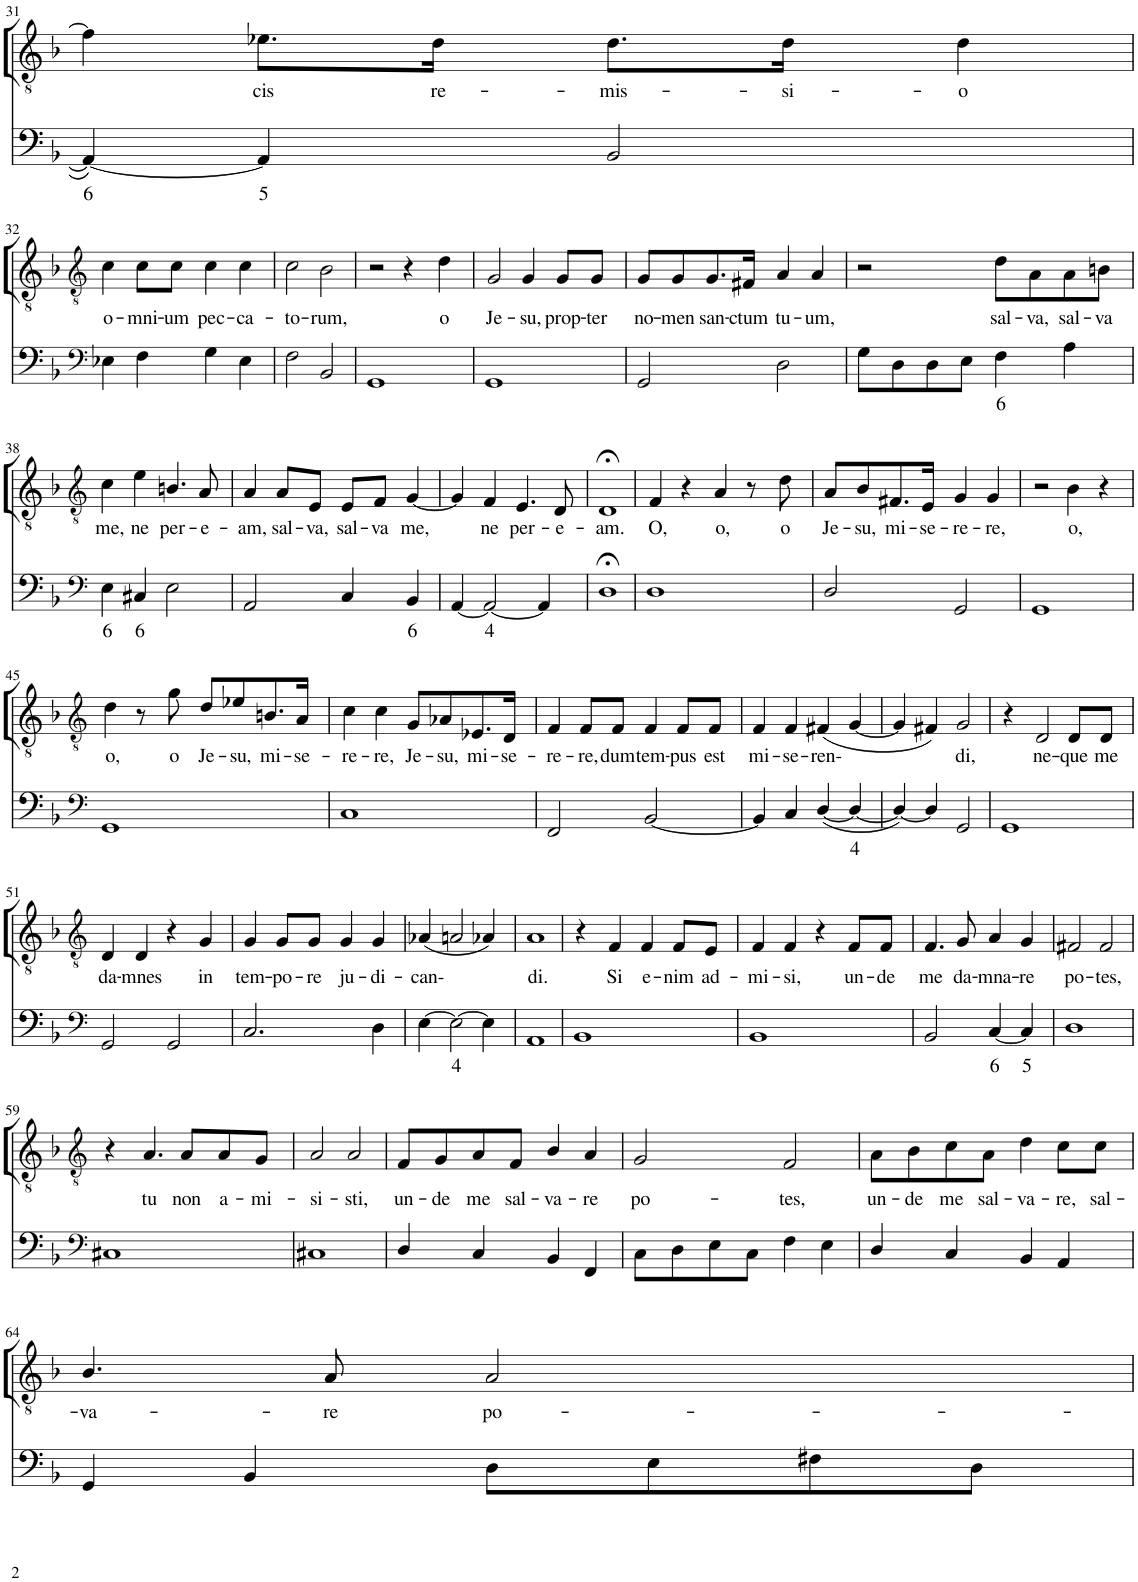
**kern	**text	**kern	**text
*part2	*part2	*part1	*part1
*staff2	*staff2	*staff1	*staff1
*I"Continuo	*	*I"Tenor	*
!!LO:PB:g=z
*clefF4	*	*clefGv2	*
*k[b-]	*	*k[b-]	*
=31	=31	=31	=31
!	!LO:LY:b	!	!
4AA/_	6	4f\]	.
!	!LO:LY:b	!	!LO:LY:b
4AA/]	5	8.e-X\L	cis
!	!	!	!LO:LY:b
.	.	16d\Jk	re-
!	!	!	!LO:LY:b
2BB-/	.	8.d\L	mis-
!	!	!	!LO:LY:b
.	.	16d\Jk	si-
!	!	!	!LO:LY:b
.	.	4d\	o
!!LO:LB:g=z
=32	=32	=32	=32
*clefF4	*	*clefGv2	*
!	!	!	!LO:LY:b
4E-X\	.	4c\	o-
!	!	!	!LO:LY:b
4F\	.	8c\L	mni-
!	!	!	!LO:LY:b
.	.	8c\J	um
!	!	!	!LO:LY:b
4G\	.	4c\	pec-
!	!	!	!LO:LY:b
4E-\	.	4c\	ca-
=33	=33	=33	=33
!	!	!	!LO:LY:b
2F\	.	2c\	to-
!	!	!	!LO:LY:b
2BB-/	.	2B-\	rum,
=34	=34	=34	=34
1GG	.	2r	.
.	.	4r	.
!	!	!	!LO:LY:b
.	.	4d\	o
=35	=35	=35	=35
!	!	!	!LO:LY:b
1GG	.	2G/	Je-
!	!	!	!LO:LY:b
.	.	4G/	su,
!	!	!	!LO:LY:b
.	.	8G/L	prop-
!	!	!	!LO:LY:b
.	.	8G/J	ter
=36	=36	=36	=36
!	!	!	!LO:LY:b
2GG/	.	8G/L	no-
!	!	!	!LO:LY:b
.	.	8G/	men
!	!	!	!LO:LY:b
.	.	8.G/	san-
!	!	!	!LO:LY:b
.	.	16F#X/Jk	ctum
!	!	!	!LO:LY:b
2D\	.	4A/	tu-
!	!	!	!LO:LY:b
.	.	4A/	um,
=37	=37	=37	=37
8G\L	.	2r	.
8D\	.	.	.
8D\	.	.	.
8E\J	.	.	.
!	!LO:LY:b	!	!LO:LY:b
4F\	6	8d\L	sal-
!	!	!	!LO:LY:b
.	.	8A\	va,
!	!	!	!LO:LY:b
4A\	.	8A\	sal-
!	!	!	!LO:LY:b
.	.	8Bn\J	va
!!LO:LB:g=z
=38	=38	=38	=38
*clefF4	*	*clefGv2	*
!	!LO:LY:b	!	!LO:LY:b
4E\	6	4c\	me,
!	!LO:LY:b	!	!LO:LY:b
4C#X/	6	4e\	ne
!	!	!	!LO:LY:b
2E\	.	4.Bn/	per-
!	!	!	!LO:LY:b
.	.	8A/	e-
=39	=39	=39	=39
!	!	!	!LO:LY:b
2AA/	.	4A/	am,
!	!	!	!LO:LY:b
.	.	8A/L	sal-
!	!	!	!LO:LY:b
.	.	8E/J	va,
!	!	!	!LO:LY:b
4C/	.	8E/L	sal-
!	!	!	!LO:LY:b
.	.	8F/J	va
!	!LO:LY:b	!	!LO:LY:b
4BB-/	6	[4G/	me,
=40	=40	=40	=40
[4AA/	.	4G/]	.
!	!LO:LY:b	!	!LO:LY:b
2AA/_	4	4F/	ne
!	!	!	!LO:LY:b
.	.	4.E/	per-
4AA/]	.	.	.
!	!	!	!LO:LY:b
.	.	8D/	e-
=41	=41	=41	=41
!	!	!	!LO:LY:b
1D;<	.	1D;<	am.
=42	=42	=42	=42
!	!	!	!LO:LY:b
1D	.	4F/	O,
.	.	4r	.
!	!	!	!LO:LY:b
.	.	4A/	o,
.	.	8r	.
!	!	!	!LO:LY:b
.	.	8d\	o
=43	=43	=43	=43
!	!	!	!LO:LY:b
2D/	.	8A/L	Je-
!	!	!	!LO:LY:b
.	.	8B-/	su,
!	!	!	!LO:LY:b
.	.	8.F#X/	mi-
!	!	!	!LO:LY:b
.	.	16E/Jk	se-
!	!	!	!LO:LY:b
2GG/	.	4G/	re-
!	!	!	!LO:LY:b
.	.	4G/	re,
=44	=44	=44	=44
1GG	.	2r	.
!	!	!	!LO:LY:b
.	.	4B-\	o,
.	.	4r	.
!!LO:LB:g=z
=45	=45	=45	=45
*clefF4	*	*clefGv2	*
!	!	!	!LO:LY:b
1GG	.	4d\	o,
.	.	8r	.
!	!	!	!LO:LY:b
.	.	8g\	o
!	!	!	!LO:LY:b
.	.	8d/L	Je-
!	!	!	!LO:LY:b
.	.	8e-X/	su,
!	!	!	!LO:LY:b
.	.	8.Bn/	mi-
!	!	!	!LO:LY:b
.	.	16A/Jk	se-
=46	=46	=46	=46
!	!	!	!LO:LY:b
1C	.	4c\	re-
!	!	!	!LO:LY:b
.	.	4c\	re,
!	!	!	!LO:LY:b
.	.	8G/L	Je-
!	!	!	!LO:LY:b
.	.	8A-X/	su,
!	!	!	!LO:LY:b
.	.	8.E-X/	mi-
!	!	!	!LO:LY:b
.	.	16D/Jk	se-
=47	=47	=47	=47
!	!	!	!LO:LY:b
2FF/	.	4F/	re-
!	!	!	!LO:LY:b
.	.	8F/L	re,
!	!	!	!LO:LY:b
.	.	8F/J	dum
!	!	!	!LO:LY:b
[2BB-/	.	4F/	tem-
!	!	!	!LO:LY:b
.	.	8F/L	pus
!	!	!	!LO:LY:b
.	.	8F/J	est
=48	=48	=48	=48
!	!	!	!LO:LY:b
4BB-/]	.	4F/	mi-
!	!	!	!LO:LY:b
4C/	.	4F/	se-
!	!	!	!LO:LY:b
([4D/	.	(4F#X/	ren-
!	!LO:LY:b	!	!
4D/_	4	[4G/	.
=49	=49	=49	=49
4D/_)	.	4G/]	.
4D/]	.	4F#X/)	.
!	!	!	!LO:LY:b
2GG/	.	2G/	di,
=50	=50	=50	=50
1GG	.	4r	.
!	!	!	!LO:LY:b
.	.	2D/	ne-
!	!	!	!LO:LY:b
.	.	8D/L	que
!	!	!	!LO:LY:b
.	.	8D/J	me
!!LO:LB:g=z
=51	=51	=51	=51
*clefF4	*	*clefGv2	*
!	!	!	!LO:LY:b
2GG/	.	4D/	da-
!	!	!	!LO:LY:b
.	.	4D/	mnes
2GG/	.	4r	.
!	!	!	!LO:LY:b
.	.	4G/	in
=52	=52	=52	=52
!	!	!	!LO:LY:b
2.C/	.	4G/	tem-
!	!	!	!LO:LY:b
.	.	8G/L	po-
!	!	!	!LO:LY:b
.	.	8G/J	re
!	!	!	!LO:LY:b
.	.	4G/	ju-
!	!	!	!LO:LY:b
4D\	.	4G/	di-
=53	=53	=53	=53
!	!	!	!LO:LY:b
[4E\	.	(4A-X/	can-
!	!LO:LY:b	!	!
2E\_	4	2An/	.
4E\]	.	4A-X/)	.
=54	=54	=54	=54
!	!	!	!LO:LY:b
1AA	.	1A	di.
=55	=55	=55	=55
1BB-	.	4r	.
!	!	!	!LO:LY:b
.	.	4F/	Si
!	!	!	!LO:LY:b
.	.	4F/	e-
!	!	!	!LO:LY:b
.	.	8F/L	nim
!	!	!	!LO:LY:b
.	.	8E/J	ad-
=56	=56	=56	=56
!	!	!	!LO:LY:b
1BB-	.	4F/	mi-
!	!	!	!LO:LY:b
.	.	4F/	si,
.	.	4r	.
!	!	!	!LO:LY:b
.	.	8F/L	un-
!	!	!	!LO:LY:b
.	.	8F/J	de
=57	=57	=57	=57
!	!	!	!LO:LY:b
2BB-/	.	4.F/	me
!	!	!	!LO:LY:b
.	.	8G/	da-
!	!LO:LY:b	!	!LO:LY:b
[4C/	6	4A/	mna-
!	!LO:LY:b	!	!LO:LY:b
4C/]	5	4G/	re
=58	=58	=58	=58
!	!	!	!LO:LY:b
1D	.	2F#X/	po-
!	!	!	!LO:LY:b
.	.	2F#/	tes,
!!LO:LB:g=z
=59	=59	=59	=59
*clefF4	*	*clefGv2	*
1C#X	.	4r	.
!	!	!	!LO:LY:b
.	.	4.A/	tu
!	!	!	!LO:LY:b
.	.	8A/L	non
!	!	!	!LO:LY:b
.	.	8A/	a-
!	!	!	!LO:LY:b
.	.	8G/J	mi-
=60	=60	=60	=60
!	!	!	!LO:LY:b
1C#X	.	2A/	si-
!	!	!	!LO:LY:b
.	.	2A/	sti,
=61	=61	=61	=61
!	!	!	!LO:LY:b
4D/	.	8F/L	un-
!	!	!	!LO:LY:b
.	.	8G/	de
!	!	!	!LO:LY:b
4C/	.	8A/	me
!	!	!	!LO:LY:b
.	.	8F/J	sal-
!	!	!	!LO:LY:b
4BB-/	.	4B-/	va-
!	!	!	!LO:LY:b
4FF/	.	4A/	re
=62	=62	=62	=62
!	!	!	!LO:LY:b
8C\L	.	2G/	po-
8D\	.	.	.
8E\	.	.	.
8C\J	.	.	.
!	!	!	!LO:LY:b
4F\	.	2F/	tes,
4E\	.	.	.
=63	=63	=63	=63
!	!	!	!LO:LY:b
4D/	.	8A\L	un-
!	!	!	!LO:LY:b
.	.	8B-\	de
!	!	!	!LO:LY:b
4C/	.	8c\	me
!	!	!	!LO:LY:b
.	.	8A\J	sal-
!	!	!	!LO:LY:b
4BB-/	.	4d\	va-
!	!	!	!LO:LY:b
4AA/	.	8c\L	re,
!	!	!	!LO:LY:b
.	.	8c\J	sal-
!!LO:LB:g=z
=64	=64	=64	=64
!	!	!	!LO:LY:b
4GG/	.	4.B-/	va-
4BB-/	.	.	.
!	!	!	!LO:LY:b
.	.	8A/	re
!	!	!	!LO:LY:b
8D\L	.	2A/	po-
8E\	.	.	.
8F#X\	.	.	.
8D\J	.	.	.
=	=	=	=
*-	*-	*-	*-
